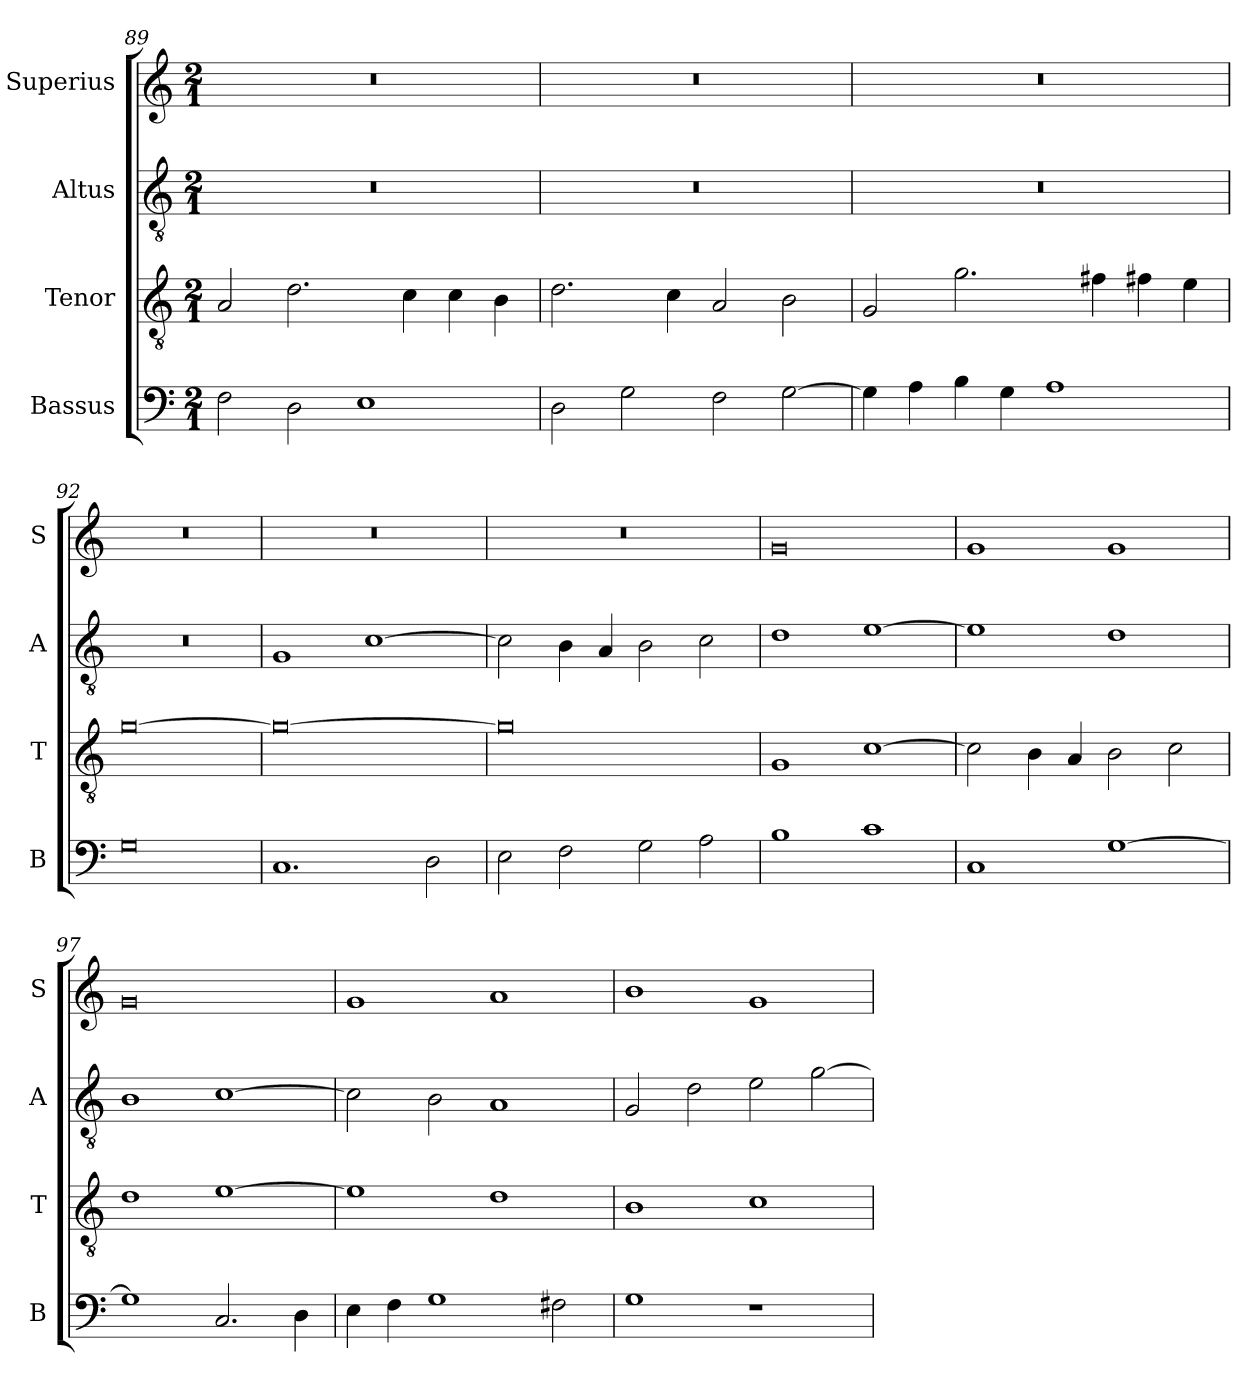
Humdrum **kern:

**kern	**kern	**kern	**kern
*part4	*part3	*part2	*part1
*staff4	*staff3	*staff2	*staff1
*I"Bassus	*I"Tenor	*I"Altus	*I"Superius
*I'B	*I'T	*I'A	*I'S
*clefF4	*clefGv2	*clefGv2	*clefG2
*k[]	*k[]	*k[]	*k[]
*M2/1	*M2/1	*M2/1	*M2/1
=89	=89	=89	=89
2F\	2A/	0r	0r
2D\	2.d\	.	.
1E	.	.	.
.	4c\	.	.
.	4c\	.	.
.	4B\	.	.
=90	=90	=90	=90
2D\	2.d\	0r	0r
2G\	.	.	.
.	4c\	.	.
2F\	2A/	.	.
[2G\	2B\	.	.
=91	=91	=91	=91
4G\]	2G/	0r	0r
4A\	.	.	.
4B\	2.g\	.	.
4G\	.	.	.
1A	.	.	.
.	4f#X\	.	.
.	4f#X\	.	.
.	4e\	.	.
=92	=92	=92	=92
0G	[0g	0r	0r
=93	=93	=93	=93
1.C	0g_	1G	0r
.	.	[1c	.
2D\	.	.	.
=94	=94	=94	=94
2E\	0g]	2c\]	0r
2F\	.	4B\	.
.	.	4A/	.
2G\	.	2B\	.
2A\	.	2c\	.
=95	=95	=95	=95
1B	1G	1d	0g
1c	[1c	[1e	.
=96	=96	=96	=96
1C	2c\]	1e]	1g
.	4B\	.	.
.	4A/	.	.
[1G	2B\	1d	1g
.	2c\	.	.
=97	=97	=97	=97
1G]	1d	1B	0g
2.C/	[1e	[1c	.
4D\	.	.	.
=98	=98	=98	=98
4E\	1e]	2c\]	1g
4F\	.	.	.
1G	.	2B\	.
.	1d	1A	1a
2F#X\	.	.	.
=99	=99	=99	=99
1G	1B	2G/	1b
.	.	2d\	.
1r	1c	2e\	1g
.	.	[2g\	.
=	=	=	=
*-	*-	*-	*-
